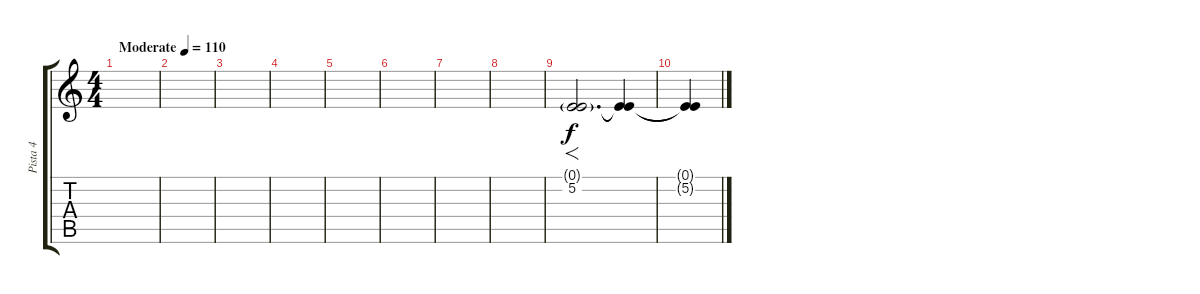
\track ("Pista 4" "Pista 4") {instrument stringensemble2}
\staff {score tabs}
\tuning (E4 B3 G3 D3 A2 E2) {hide}
\ts (4 4)
\tempo (110 "Moderate")
\clef g2
\ks c
|
|
|
|
|
|
|
|
(0.1{g} 5.2).2{f d} (0.1{t} 5.2{t}).4{dy f} |
(0.1{t} 5.2{t}).4
